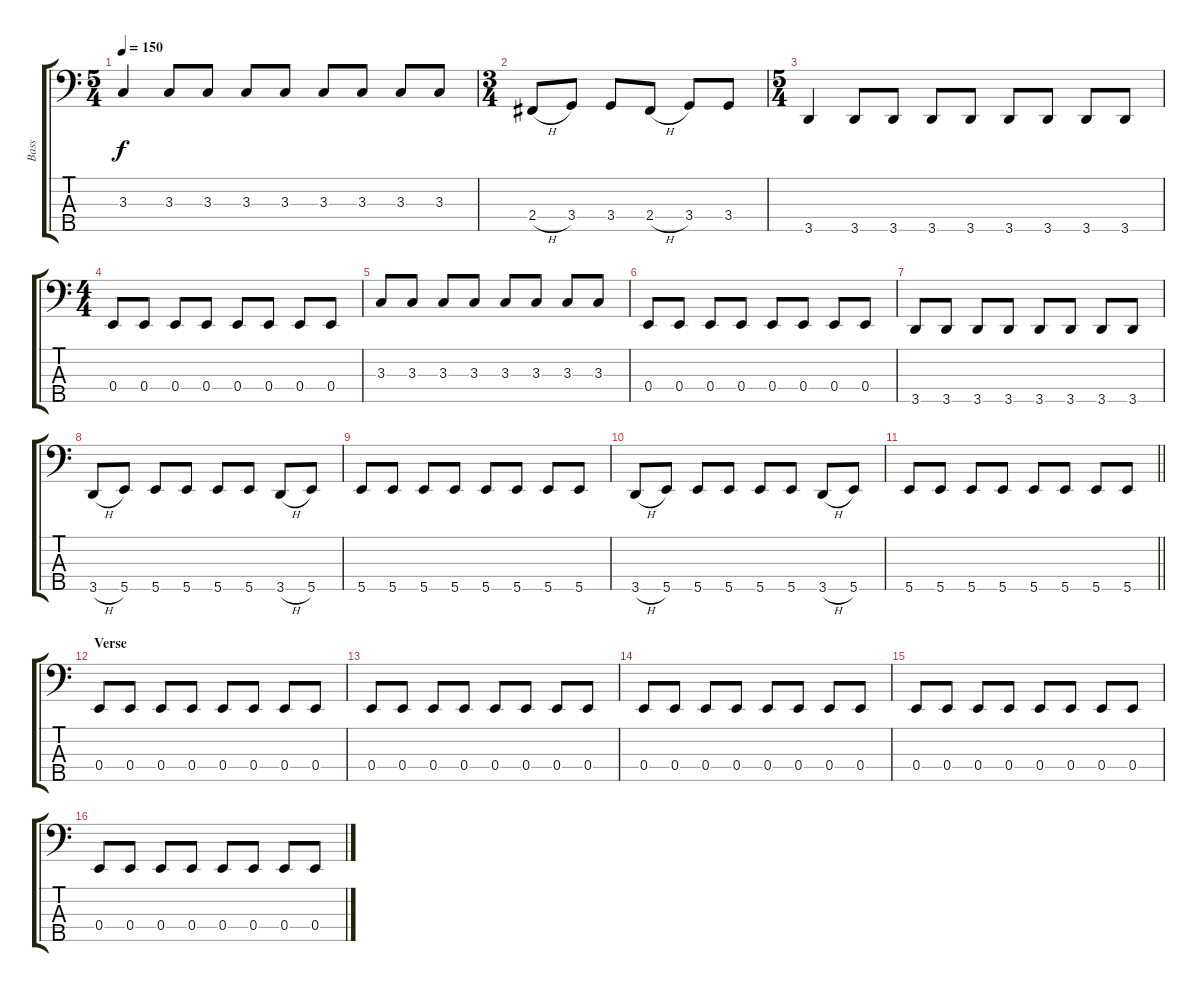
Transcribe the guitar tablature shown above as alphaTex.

\track ("Bass" "Bass") {instrument electricbassfinger}
\staff {score tabs}
\tuning (G2 D2 A1 E1 B0) {hide}
\ts (5 4)
\tempo 150
\clef f4
\ks c
3.3.4{dy f} 3.3.8 3.3.8 3.3.8 3.3.8 3.3.8 3.3.8 3.3.8 3.3.8 |
\ts (3 4)
2.4{h}.8 3.4.8 3.4.8 2.4{h}.8 3.4.8 3.4.8 |
\ts (5 4)
3.5.4 3.5.8 3.5.8 3.5.8 3.5.8 3.5.8 3.5.8 3.5.8 3.5.8 |
\ts (4 4)
0.4.8 0.4.8 0.4.8 0.4.8 0.4.8 0.4.8 0.4.8 0.4.8 |
3.3.8 3.3.8 3.3.8 3.3.8 3.3.8 3.3.8 3.3.8 3.3.8 |
0.4.8 0.4.8 0.4.8 0.4.8 0.4.8 0.4.8 0.4.8 0.4.8 |
3.5.8 3.5.8 3.5.8 3.5.8 3.5.8 3.5.8 3.5.8 3.5.8 |
3.5{h}.8 5.5.8 5.5.8 5.5.8 5.5.8 5.5.8 3.5{h}.8 5.5.8 |
5.5.8 5.5.8 5.5.8 5.5.8 5.5.8 5.5.8 5.5.8 5.5.8 |
3.5{h}.8 5.5.8 5.5.8 5.5.8 5.5.8 5.5.8 3.5{h}.8 5.5.8 |
\barLineRight lightlight
5.5.8 5.5.8 5.5.8 5.5.8 5.5.8 5.5.8 5.5.8 5.5.8 |
\section ("" "Verse")
0.4.8 0.4.8 0.4.8 0.4.8 0.4.8 0.4.8 0.4.8 0.4.8 |
0.4.8 0.4.8 0.4.8 0.4.8 0.4.8 0.4.8 0.4.8 0.4.8 |
0.4.8 0.4.8 0.4.8 0.4.8 0.4.8 0.4.8 0.4.8 0.4.8 |
0.4.8 0.4.8 0.4.8 0.4.8 0.4.8 0.4.8 0.4.8 0.4.8 |
0.4.8 0.4.8 0.4.8 0.4.8 0.4.8 0.4.8 0.4.8 0.4.8
